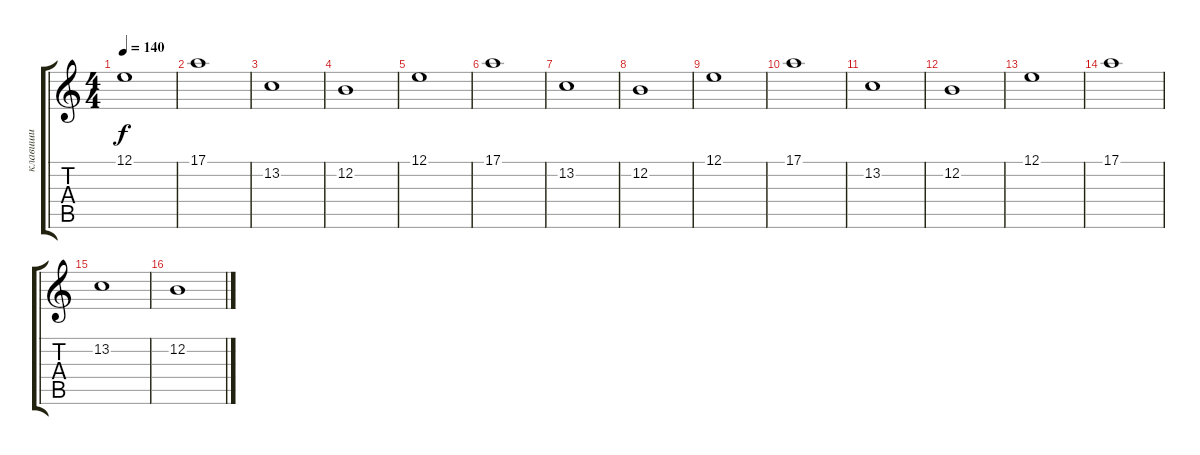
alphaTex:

\track ("клавиши" "клавиши") {instrument electricgrandpiano}
\staff {score tabs}
\tuning (E4 B3 G3 D3 A2 E2) {hide}
\ts (4 4)
\tempo 140
\clef g2
\ks c
12.1.1{dy f instrument glockenspiel} |
17.1.1 |
13.2.1 |
12.2.1 |
12.1.1{instrument glockenspiel} |
17.1.1 |
13.2.1 |
12.2.1 |
12.1.1{instrument glockenspiel} |
17.1.1 |
13.2.1 |
12.2.1 |
12.1.1{instrument glockenspiel} |
17.1.1 |
13.2.1 |
12.2.1
